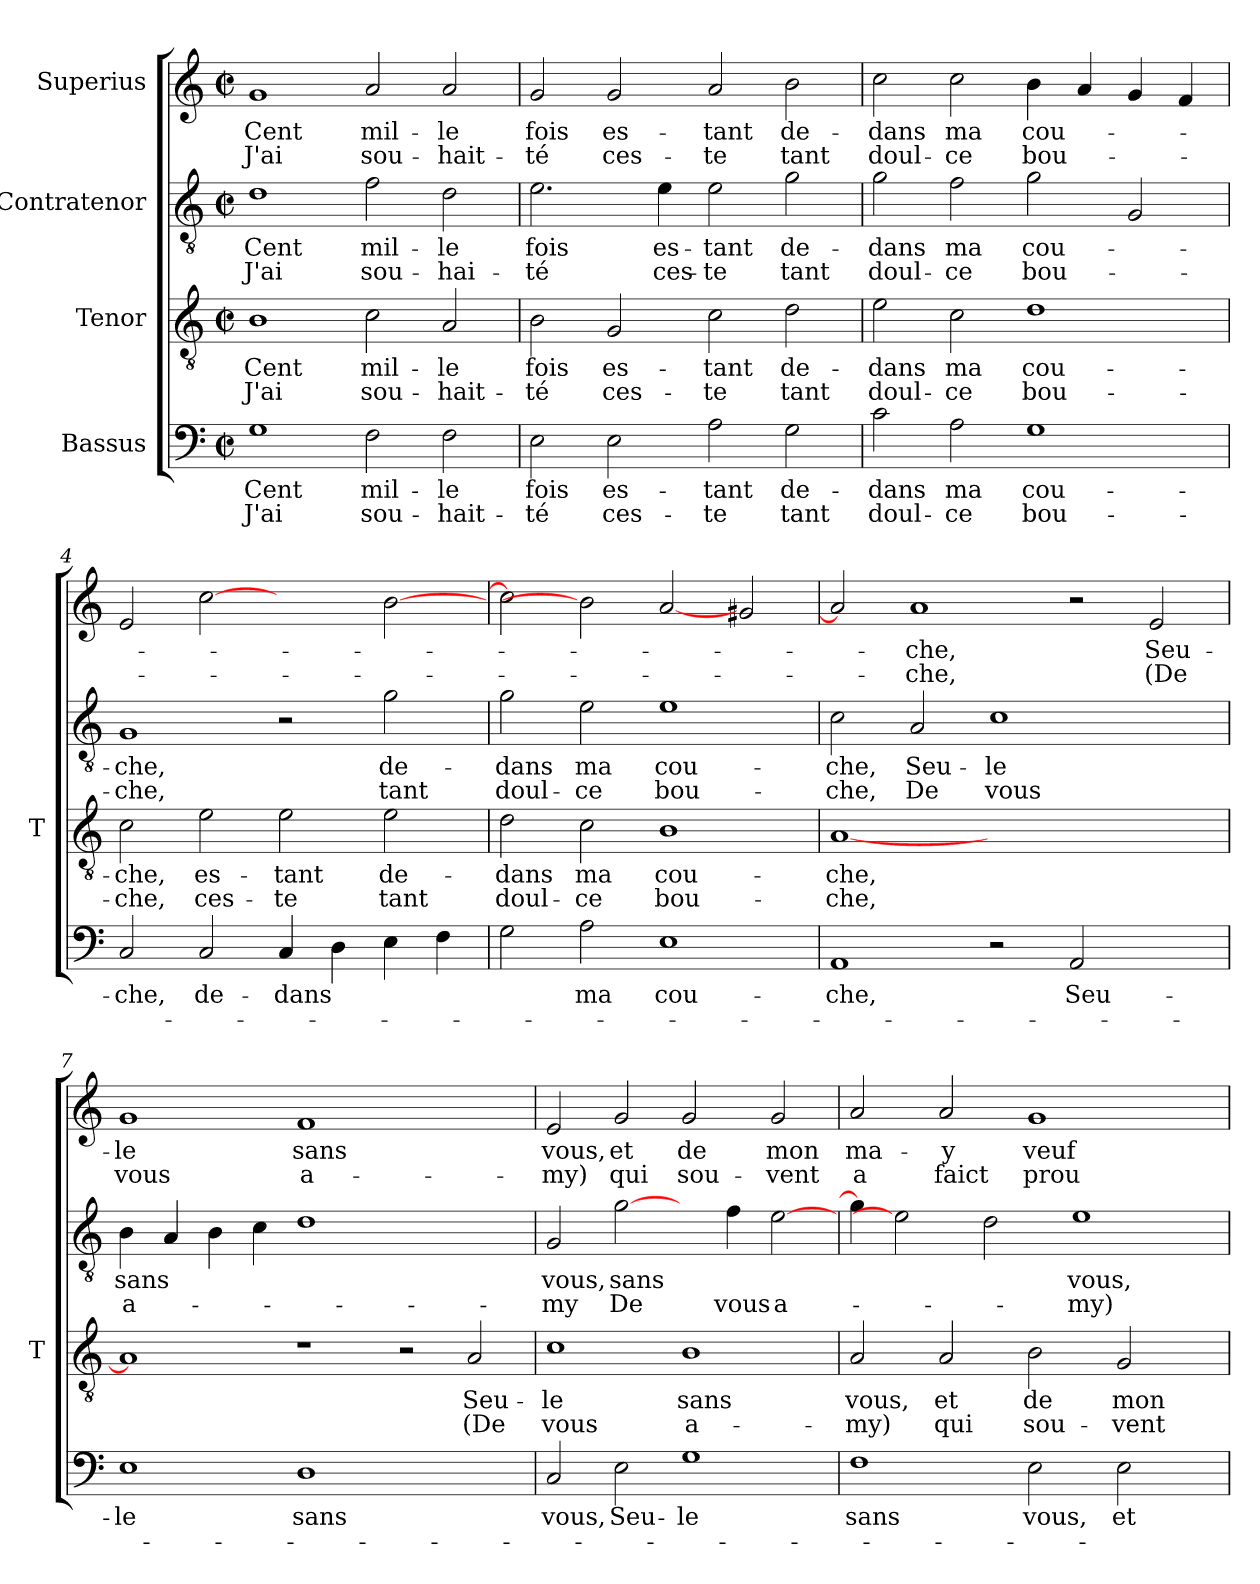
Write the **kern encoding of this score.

**kern	**text	**text	**kern	**text	**text	**kern	**text	**text	**kern	**text	**text
*part4	*part4	*part4	*part3	*part3	*part3	*part2	*part2	*part2	*part1	*part1	*part1
*staff4	*staff4	*staff4	*staff3	*staff3	*staff3	*staff2	*staff2	*staff2	*staff1	*staff1	*staff1
*I"Bassus	*	*	*I"Tenor	*	*	*I"Contratenor	*	*	*I"Superius	*	*
*	*	*	*I'T	*	*	*	*	*	*	*	*
*clefF4	*	*	*clefGv2	*	*	*clefGv2	*	*	*clefG2	*	*
*k[]	*	*	*k[]	*	*	*k[]	*	*	*k[]	*	*
*C:	*	*	*C:	*	*	*C:	*	*	*C:	*	*
*M2/2	*	*	*M2/2	*	*	*M2/2	*	*	*M2/2	*	*
*met(c|)	*	*	*met(c|)	*	*	*met(c|)	*	*	*met(c|)	*	*
=1	=1	=1	=1	=1	=1	=1	=1	=1	=1	=1	=1
1G	-Cent	-J'ai	1B	-Cent	-J'ai	1d	-Cent	-J'ai	1g	-Cent	-J'ai
2F	mil-	sou-	2c	mil-	sou-	2f	mil-	sou-	2a	mil-	sou-
2F	-le	hait-	2A	-le	hait-	2d	-le	hai-	2a	-le	hait-
=2	=2	=2	=2	=2	=2	=2	=2	=2	=2	=2	=2
2E	-fois	-té	2B	-fois	-té	2.e	-fois	-té	2g	-fois	-té
2E	es-	ces-	2G	es-	ces-	.	.	.	2g	es-	ces-
.	.	.	.	.	.	4e	es-	ces-	.	.	.
2A	-tant	-te	2c	-tant	-te	2e	-tant	-te	2a	-tant	-te
2G	de-	-tant	2d	de-	-tant	2g	de-	-tant	2b	de-	-tant
!!LO:PB:g=z
=3	=3	=3	=3	=3	=3	=3	=3	=3	=3	=3	=3
2c	-dans	doul-	2e	-dans	doul-	2g	-dans	doul-	2cc	-dans	doul-
2A	-ma	-ce	2c	-ma	-ce	2f	-ma	-ce	2cc	-ma	-ce
1G	cou-	bou-	1d	cou-	bou-	2g	cou-	bou-	4b	cou-	bou-
.	.	.	.	.	.	.	.	.	4a	.	.
.	.	.	.	.	.	2G	.	.	4g	.	.
.	.	.	.	.	.	.	.	.	4f	.	.
=4	=4	=4	=4	=4	=4	=4	=4	=4	=4	=4	=4
2C	-che,	.	2c	-che,	-che,	1G	-che,	-che,	2e	.	.
2C	de-	.	2e	es-	ces-	.	.	.	[2cc	.	.
4C	-dans	.	2e	-tant	-te	2r	.	.	2ryy	.	.
4D	.	.	.	.	.	.	.	.	.	.	.
4E	.	.	2e	de-	-tant	2g	de-	-tant	[2b	.	.
4F	.	.	.	.	.	.	.	.	.	.	.
=5	=5	=5	=5	=5	=5	=5	=5	=5	=5	=5	=5
2G	.	.	2d	-dans	doul-	2g	-dans	doul-	2cc]	.	.
2A	-ma	.	2c	-ma	-ce	2e	-ma	-ce	2b]	.	.
1E	cou-	.	1B	cou-	bou-	1e	cou-	bou-	[2a	.	.
.	.	.	.	.	.	.	.	.	2g#X	.	.
=6	=6	=6	=6	=6	=6	=6	=6	=6	=6	=6	=6
1AA	-che,	.	[1A	-che,	-che,	2c	-che,	-che,	2a]	.	.
.	.	.	.	.	.	2A	Seu-	-De	1a	-che,	-che,
2r	.	.	1.ryy	.	.	1c	-le	-vous	.	.	.
2AA	Seu-	.	.	.	.	.	.	.	2r	.	.
2ryy	.	.	.	.	.	2ryy	.	.	2e	Seu-	-(De
!!LO:PB:g=z
=7	=7	=7	=7	=7	=7	=7	=7	=7	=7	=7	=7
1E	-le	.	1A]	.	.	4B	-sans	a-	1g	-le	-vous
.	.	.	.	.	.	4A	.	.	.	.	.
.	.	.	.	.	.	4B	.	.	.	.	.
.	.	.	.	.	.	4c	.	.	.	.	.
1D	-sans	.	1r	.	.	1d	.	.	1f	-sans	a-
1ryy	.	.	2r	.	.	1ryy	.	.	1ryy	.	.
.	.	.	2A	Seu-	-(De	.	.	.	.	.	.
=8	=8	=8	=8	=8	=8	=8	=8	=8	=8	=8	=8
2C	-vous,	.	1c	-le	-vous	2G	-vous,	-my	2e	-vous,	-my)
2E	Seu-	.	.	.	.	[2g	-sans	-De	2g	-et	-qui
1G	-le	.	1B	-sans	a-	4ryy	.	.	2g	-de	sou-
.	.	.	.	.	.	4f	.	-vous	.	.	.
.	.	.	.	.	.	[2e	.	a-	2g	-mon	-vent
=9	=9	=9	=9	=9	=9	=9	=9	=9	=9	=9	=9
1F	-sans	.	2A	-vous,	-my)	4g]	.	.	2a	ma-	-a
.	.	.	.	.	.	2e]	.	.	.	.	.
.	.	.	2A	-et	-qui	.	.	.	2a	-y	-faict
.	.	.	.	.	.	2d	.	.	.	.	.
2E	-vous,	.	2B	-de	sou-	.	.	.	1g	veuf-	prou-
.	.	.	.	.	.	1e	-vous,	-my)	.	.	.
2E	-et	.	2G	-mon	-vent	.	.	.	.	.	.
4ryy	.	.	4ryy	.	.	.	.	.	4ryy	.	.
=	=	=	=	=	=	=	=	=	=	=	=
*-	*-	*-	*-	*-	*-	*-	*-	*-	*-	*-	*-
